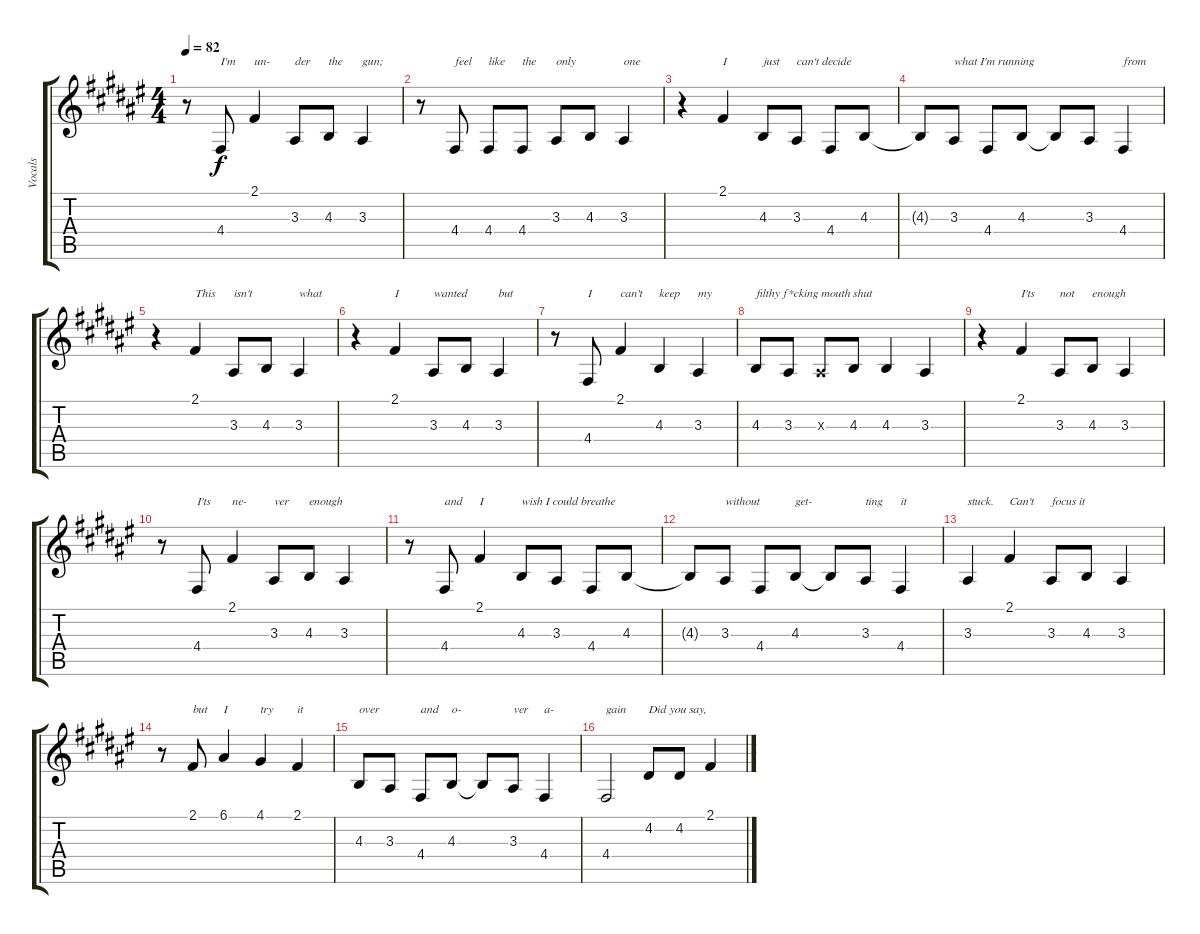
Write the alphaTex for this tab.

\track ("Vocals" "Vocals") {instrument choiraahs}
\staff {score tabs}
\tuning (E4 B3 G3 D3 A2 E2) {hide}
\ts (4 4)
\tempo 82
\clef g2
\ks f#
r.8{dy mp} 4.4.8{txt "I'm" dy f} 2.1.4{txt "un-"} 3.3.8{txt "der"} 4.3.8{txt "the"} 3.3.4{txt "gun;"} |
r.8 4.4.8{txt "feel"} 4.4.8{txt "like"} 4.4.8{txt "the"} 3.3.8{txt "only"} 4.3.8 3.3.4{txt "one"} |
r.4 2.1.4{txt "I"} 4.3.8{txt "just"} 3.3.8{txt "can't decide"} 4.4.8 4.3.8 |
4.3{t}.8 3.3.8{txt "what I'm running"} 4.4.8{txt " "} 4.3.8 4.3{t}.8 3.3.8 4.4.4{txt "from"} |
r.4 2.1.4{txt "This"} 3.3.8{txt "isn't"} 4.3.8 3.3.4{txt "what"} |
r.4 2.1.4{txt "I"} 3.3.8{txt "wanted"} 4.3.8 3.3.4{txt "but"} |
r.8 4.4.8{txt "I"} 2.1.4{txt "can't"} 4.3.4{txt "keep"} 3.3.4{txt "my"} |
4.3.8{txt "filthy f*cking mouth shut"} 3.3.8 3.3{x}.8 4.3.8 4.3.4 3.3.4 |
r.4 2.1.4{txt "I'ts"} 3.3.8{txt "not"} 4.3.8{txt "enough"} 3.3.4 |
r.8 4.4.8{txt "I'ts"} 2.1.4{txt "ne-"} 3.3.8{txt "ver"} 4.3.8{txt "enough"} 3.3.4 |
r.8 4.4.8{txt "and"} 2.1.4{txt "I"} 4.3.8{txt "wish I could breathe"} 3.3.8 4.4.8 4.3.8 |
4.3{t}.8 3.3.8{txt "without"} 4.4.8 4.3.8{txt "get-"} 4.3{t}.8 3.3.8{txt "ting"} 4.4.4{txt "it"} |
3.3.4{txt "stuck."} 2.1.4{txt "Can't"} 3.3.8{txt "focus it"} 4.3.8 3.3.4 |
r.8 2.1.8{txt "but"} 6.1.4{txt "I"} 4.1.4{txt "try"} 2.1.4{txt "it"} |
4.3.8{txt "over"} 3.3.8 4.4.8{txt "and"} 4.3.8{txt "o-"} 4.3{t}.8 3.3.8{txt "ver"} 4.4.4{txt "a-"} |
4.4.2{txt "gain"} 4.2.8{txt "Did you say,"} 4.2.8 2.1.4
